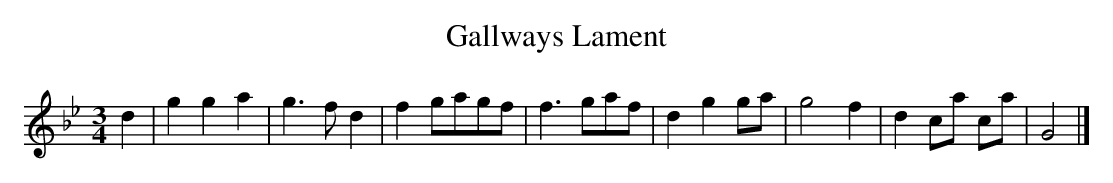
X:1
T:Gallways Lament
M:3/4
L:1/8
K:Bb
d2|g2 g2 a2|g3 f d2|f2 gagf|f3 gaf|d2 g2 ga|g4 f2|d2 ca ca|G4|]
